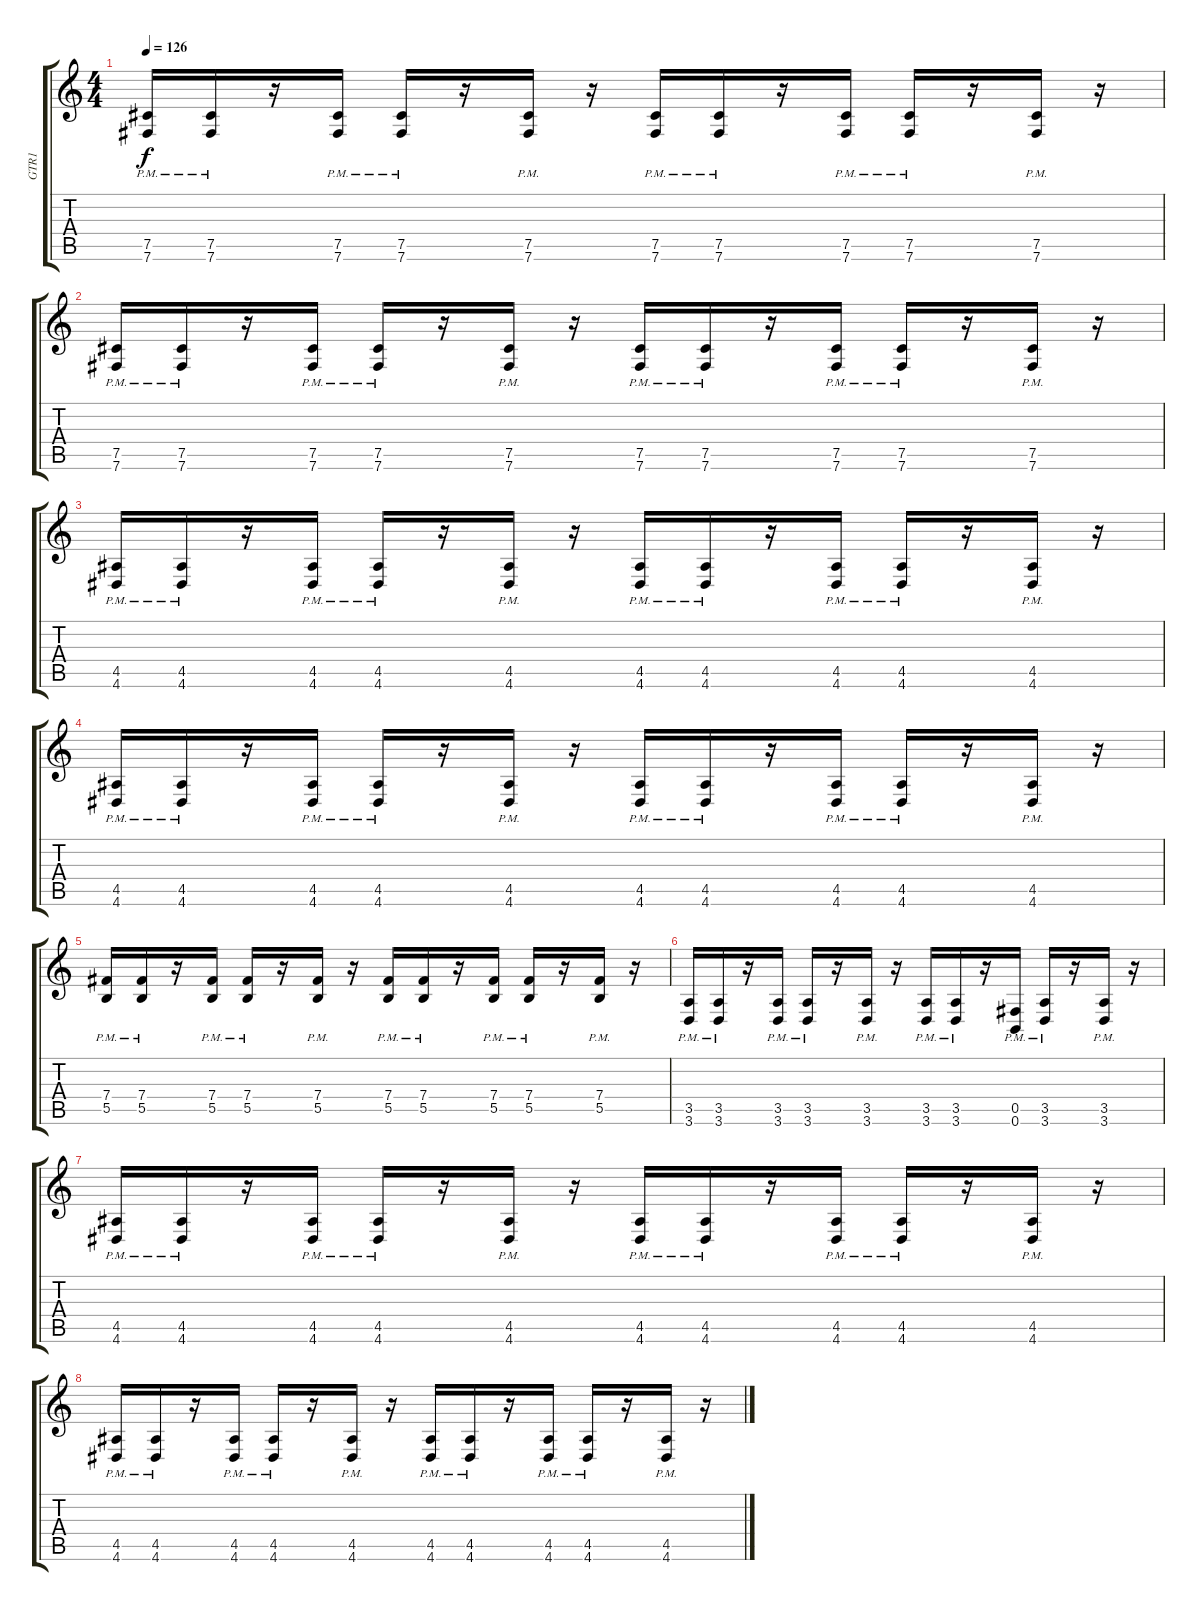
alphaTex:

\track ("GTR1" "GTR1") {instrument distortionguitar}
\staff {score tabs}
\tuning (Db4 Ab3 E3 B2 Gb2 B1) {hide}
\ts (4 4)
\tempo 126
\clef g2
\ks c
(7.5{pm} 7.6{pm}).16{dy f} (7.5{pm} 7.6{pm}).16 r.16 (7.5{pm} 7.6{pm}).16 (7.5{pm} 7.6{pm}).16 r.16 (7.5{pm} 7.6{pm}).16 r.16 (7.5{pm} 7.6{pm}).16 (7.5{pm} 7.6{pm}).16 r.16 (7.5{pm} 7.6{pm}).16 (7.5{pm} 7.6{pm}).16 r.16 (7.5{pm} 7.6{pm}).16 r.16 |
(7.5{pm} 7.6{pm}).16 (7.5{pm} 7.6{pm}).16 r.16 (7.5{pm} 7.6{pm}).16 (7.5{pm} 7.6{pm}).16 r.16 (7.5{pm} 7.6{pm}).16 r.16 (7.5{pm} 7.6{pm}).16 (7.5{pm} 7.6{pm}).16 r.16 (7.5{pm} 7.6{pm}).16 (7.5{pm} 7.6{pm}).16 r.16 (7.5{pm} 7.6{pm}).16 r.16 |
(4.5{pm} 4.6{pm}).16 (4.5{pm} 4.6{pm}).16 r.16 (4.5{pm} 4.6{pm}).16 (4.5{pm} 4.6{pm}).16 r.16 (4.5{pm} 4.6{pm}).16 r.16 (4.5{pm} 4.6{pm}).16 (4.5{pm} 4.6{pm}).16 r.16 (4.5{pm} 4.6{pm}).16 (4.5{pm} 4.6{pm}).16 r.16 (4.5{pm} 4.6{pm}).16 r.16 |
(4.5{pm} 4.6{pm}).16 (4.5{pm} 4.6{pm}).16 r.16 (4.5{pm} 4.6{pm}).16 (4.5{pm} 4.6{pm}).16 r.16 (4.5{pm} 4.6{pm}).16 r.16 (4.5{pm} 4.6{pm}).16 (4.5{pm} 4.6{pm}).16 r.16 (4.5{pm} 4.6{pm}).16 (4.5{pm} 4.6{pm}).16 r.16 (4.5{pm} 4.6{pm}).16 r.16 |
(7.4{pm} 5.5{pm}).16 (7.4{pm} 5.5{pm}).16 r.16 (7.4{pm} 5.5{pm}).16 (7.4{pm} 5.5{pm}).16 r.16 (7.4{pm} 5.5{pm}).16 r.16 (7.4{pm} 5.5{pm}).16 (7.4{pm} 5.5{pm}).16 r.16 (7.4{pm} 5.5{pm}).16 (7.4{pm} 5.5{pm}).16 r.16 (7.4{pm} 5.5{pm}).16 r.16 |
(3.5{pm} 3.6{pm}).16 (3.5{pm} 3.6{pm}).16 r.16 (3.5{pm} 3.6{pm}).16 (3.5{pm} 3.6{pm}).16 r.16 (3.5{pm} 3.6{pm}).16 r.16 (3.5{pm} 3.6{pm}).16 (3.5{pm} 3.6{pm}).16 r.16 (0.5{pm} 0.6{pm}).16 (3.5{pm} 3.6{pm}).16 r.16 (3.5{pm} 3.6{pm}).16 r.16 |
(4.5{pm} 4.6{pm}).16 (4.5{pm} 4.6{pm}).16 r.16 (4.5{pm} 4.6{pm}).16 (4.5{pm} 4.6{pm}).16 r.16 (4.5{pm} 4.6{pm}).16 r.16 (4.5{pm} 4.6{pm}).16 (4.5{pm} 4.6{pm}).16 r.16 (4.5{pm} 4.6{pm}).16 (4.5{pm} 4.6{pm}).16 r.16 (4.5{pm} 4.6{pm}).16 r.16 |
(4.5{pm} 4.6{pm}).16 (4.5{pm} 4.6{pm}).16 r.16 (4.5{pm} 4.6{pm}).16 (4.5{pm} 4.6{pm}).16 r.16 (4.5{pm} 4.6{pm}).16 r.16 (4.5{pm} 4.6{pm}).16 (4.5{pm} 4.6{pm}).16 r.16 (4.5{pm} 4.6{pm}).16 (4.5{pm} 4.6{pm}).16 r.16 (4.5{pm} 4.6{pm}).16 r.16
